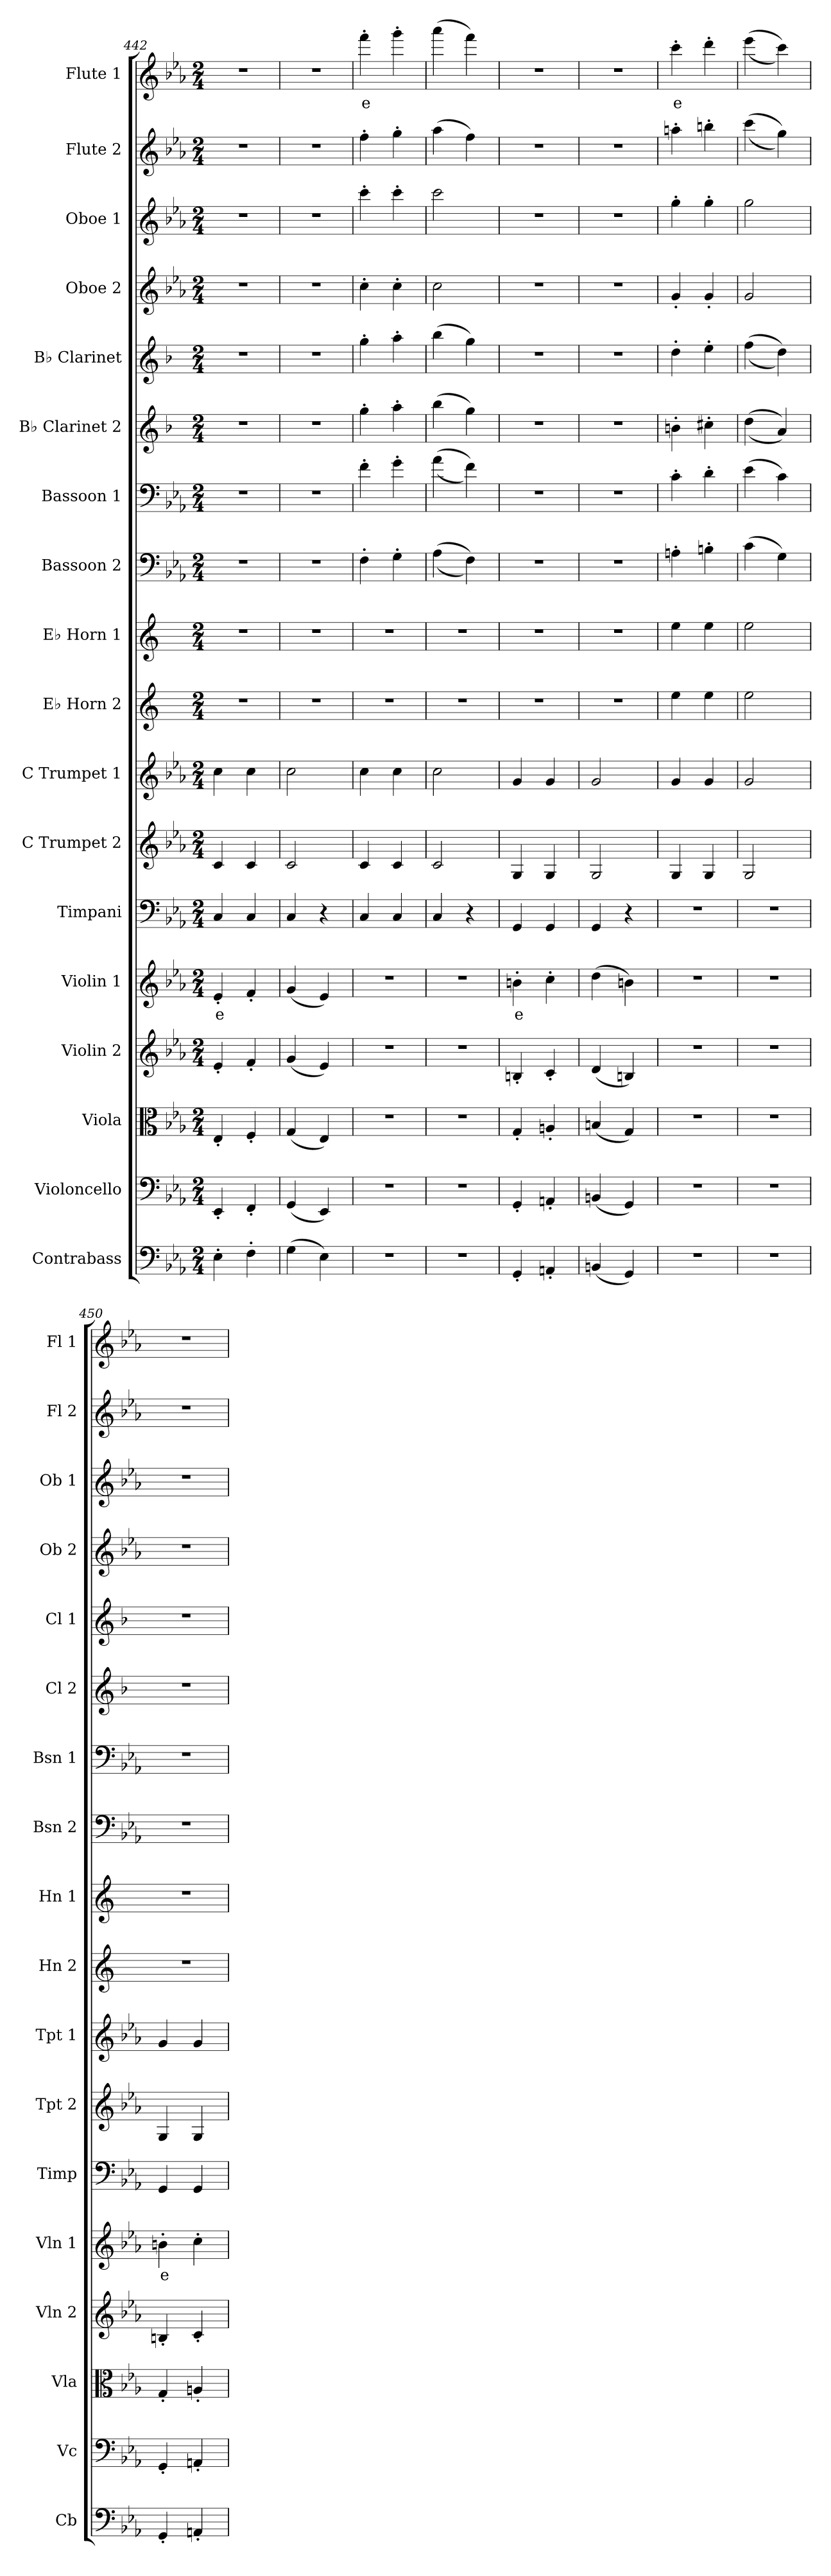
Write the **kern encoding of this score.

**kern	**kern	**kern	**kern	**kern	**text	**kern	**kern	**kern	**kern	**kern	**kern	**kern	**kern	**kern	**kern	**kern	**kern	**kern	**text
*part18	*part17	*part16	*part15	*part14	*part14	*part13	*part12	*part11	*part10	*part9	*part8	*part7	*part6	*part5	*part4	*part3	*part2	*part1	*part1
*staff18	*staff17	*staff16	*staff15	*staff14	*staff14	*staff13	*staff12	*staff11	*staff10	*staff9	*staff8	*staff7	*staff6	*staff5	*staff4	*staff3	*staff2	*staff1	*staff1
*I"Contrabass	*I"Violoncello	*I"Viola	*I"Violin 2	*I"Violin 1	*	*I"Timpani	*I"C Trumpet 2	*I"C Trumpet 1	*I"E♭ Horn 2	*I"E♭ Horn 1	*I"Bassoon 2	*I"Bassoon 1	*I"B♭ Clarinet 2	*I"B♭ Clarinet	*I"Oboe 2	*I"Oboe 1	*I"Flute 2	*I"Flute 1	*
*I'Cb	*I'Vc	*I'Vla	*I'Vln 2	*I'Vln 1	*	*I'Timp	*I'Tpt 2	*I'Tpt 1	*I'Hn 2	*I'Hn 1	*I'Bsn 2	*I'Bsn 1	*I'Cl 2	*I'Cl 1	*I'Ob 2	*I'Ob 1	*I'Fl 2	*I'Fl 1	*
*clefF4	*clefF4	*clefC3	*clefG2	*clefG2	*	*clefF4	*clefG2	*clefG2	*clefG2	*clefG2	*clefF4	*clefF4	*clefG2	*clefG2	*clefG2	*clefG2	*clefG2	*clefG2	*
*ITrd7c12	*	*	*	*	*	*	*	*	*ITrd5c9	*ITrd5c9	*	*	*ITrd1c2	*ITrd1c2	*	*	*	*	*
*k[b-e-a-]	*k[b-e-a-]	*k[b-e-a-]	*k[b-e-a-]	*k[b-e-a-]	*	*k[b-e-a-]	*k[b-e-a-]	*k[b-e-a-]	*k[b-e-a-]	*k[b-e-a-]	*k[b-e-a-]	*k[b-e-a-]	*k[b-e-a-]	*k[b-e-a-]	*k[b-e-a-]	*k[b-e-a-]	*k[b-e-a-]	*k[b-e-a-]	*
*M2/4	*M2/4	*M2/4	*M2/4	*M2/4	*	*M2/4	*M2/4	*M2/4	*M2/4	*M2/4	*M2/4	*M2/4	*M2/4	*M2/4	*M2/4	*M2/4	*M2/4	*M2/4	*
=442	=442	=442	=442	=442	=442	=442	=442	=442	=442	=442	=442	=442	=442	=442	=442	=442	=442	=442	=442
!	!	!	!	!	!LO:LY:b:color=#FF0000	!	!	!	!	!	!	!	!	!	!	!	!	!	!
4EE-'\	4EE-'/	4E-'/	4e-'/	4e-'/	e	4C/	4c/	4cc\	2r	2r	2r	2r	2r	2r	2r	2r	2r	2r	.
4FF'\	4FF'/	4F'/	4f'/	4f'/	.	4C/	4c/	4cc\	.	.	.	.	.	.	.	.	.	.	.
=443	=443	=443	=443	=443	=443	=443	=443	=443	=443	=443	=443	=443	=443	=443	=443	=443	=443	=443	=443
(4GG\	(4GG/	(4G/	(4g/	(4g/	.	4C/	2c/	2cc\	2r	2r	2r	2r	2r	2r	2r	2r	2r	2r	.
4EE-\)	4EE-/)	4E-/)	4e-/)	4e-/)	.	4r	.	.	.	.	.	.	.	.	.	.	.	.	.
=444	=444	=444	=444	=444	=444	=444	=444	=444	=444	=444	=444	=444	=444	=444	=444	=444	=444	=444	=444
!	!	!	!	!	!	!	!	!	!	!	!	!	!	!	!	!	!	!	!LO:LY:b:color=#FF0000
2r	2r	2r	2r	2r	.	4C/	4c/	4cc\	2r	2r	4F'\	4f'\	4ff'\	4ff'\	4cc'\	4ccc'\	4ff'\	4fff'\	e
.	.	.	.	.	.	4C/	4c/	4cc\	.	.	4G'\	4g'\	4gg'\	4gg'\	4cc'\	4ccc'\	4gg'\	4ggg'\	.
=445	=445	=445	=445	=445	=445	=445	=445	=445	=445	=445	=445	=445	=445	=445	=445	=445	=445	=445	=445
2r	2r	2r	2r	2r	.	4C/	2c/	2cc\	2r	2r	((4A-\	((4a-\	(4aa-\	(4aa-\	2cc\	2ccc\	(4aa-\	(4aaa-\	.
.	.	.	.	.	.	4r	.	.	.	.	4F\))	4f\))	4ff\)	4ff\)	.	.	4ff\)	4fff\)	.
=446	=446	=446	=446	=446	=446	=446	=446	=446	=446	=446	=446	=446	=446	=446	=446	=446	=446	=446	=446
!	!	!	!	!	!LO:LY:b:color=#FF0000	!	!	!	!	!	!	!	!	!	!	!	!	!	!
4GGG'/	4GG'/	4G'/	4Bn'/	4bn'\	e	4GG/	4G/	4g/	2r	2r	2r	2r	2r	2r	2r	2r	2r	2r	.
4AAAn'/	4AAn'/	4An'/	4c'/	4cc'\	.	4GG/	4G/	4g/	.	.	.	.	.	.	.	.	.	.	.
=447	=447	=447	=447	=447	=447	=447	=447	=447	=447	=447	=447	=447	=447	=447	=447	=447	=447	=447	=447
(4BBBn/	(4BBn/	(4Bn/	(4d/	(4dd\	.	4GG/	2G/	2g/	2r	2r	2r	2r	2r	2r	2r	2r	2r	2r	.
4GGG/)	4GG/)	4G/)	4Bn/)	4bn\)	.	4r	.	.	.	.	.	.	.	.	.	.	.	.	.
=448	=448	=448	=448	=448	=448	=448	=448	=448	=448	=448	=448	=448	=448	=448	=448	=448	=448	=448	=448
!	!	!	!	!	!	!	!	!	!	!	!	!	!	!	!	!	!	!	!LO:LY:b:color=#FF0000
2r	2r	2r	2r	2r	.	2r	4G/	4g/	4g\	4g\	4An'\	4c'\	4an'\	4cc'\	4g'/	4gg'\	4aan'\	4ccc'\	e
.	.	.	.	.	.	.	4G/	4g/	4g\	4g\	4Bn'\	4d'\	4bn'\	4dd'\	4g'/	4gg'\	4bbn'\	4ddd'\	.
=449	=449	=449	=449	=449	=449	=449	=449	=449	=449	=449	=449	=449	=449	=449	=449	=449	=449	=449	=449
2r	2r	2r	2r	2r	.	2r	2G/	2g/	2g\	2g\	(4c\	(4e-\	((4cc\	((4ee-\	2g/	2gg\	((4ccc\	((4eee-\	.
.	.	.	.	.	.	.	.	.	.	.	4G\)	4c\)	4g/))	4cc\))	.	.	4gg\))	4ccc\))	.
=450	=450	=450	=450	=450	=450	=450	=450	=450	=450	=450	=450	=450	=450	=450	=450	=450	=450	=450	=450
!	!	!	!	!	!LO:LY:b:color=#FF0000	!	!	!	!	!	!	!	!	!	!	!	!	!	!
4GGG'/	4GG'/	4G'/	4Bn'/	4bn'\	e	4GG/	4G/	4g/	2r	2r	2r	2r	2r	2r	2r	2r	2r	2r	.
4AAAn'/	4AAn'/	4An'/	4c'/	4cc'\	.	4GG/	4G/	4g/	.	.	.	.	.	.	.	.	.	.	.
=	=	=	=	=	=	=	=	=	=	=	=	=	=	=	=	=	=	=	=
*-	*-	*-	*-	*-	*-	*-	*-	*-	*-	*-	*-	*-	*-	*-	*-	*-	*-	*-	*-
